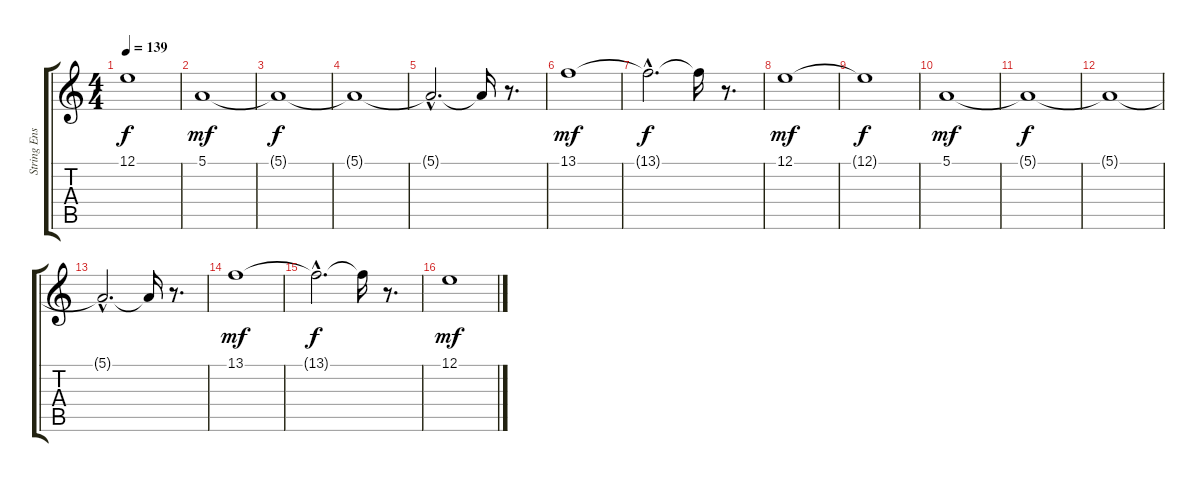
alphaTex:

\track ("String Ensemble" "String Ens") {instrument synthstrings2}
\staff {score tabs}
\tuning (E4 B3 G3 D3 A2 E2) {hide}
\ts (4 4)
\tempo 139
\clef g2
\ks c
12.1{t}.1{dy f} |
5.1.1{dy mf} |
5.1{t}.1{dy f} |
5.1{t}.1 |
5.1{hac t}.2{d} 5.1{t}.16 r.8{d} |
13.1.1{dy mf} |
13.1{hac t}.2{d dy f} 13.1{t}.16 r.8{d} |
12.1.1{dy mf} |
12.1{t}.1{dy f} |
5.1.1{dy mf} |
5.1{t}.1{dy f} |
5.1{t}.1 |
5.1{hac t}.2{d} 5.1{t}.16 r.8{d} |
13.1.1{dy mf} |
13.1{hac t}.2{d dy f} 13.1{t}.16 r.8{d} |
12.1.1{dy mf}
